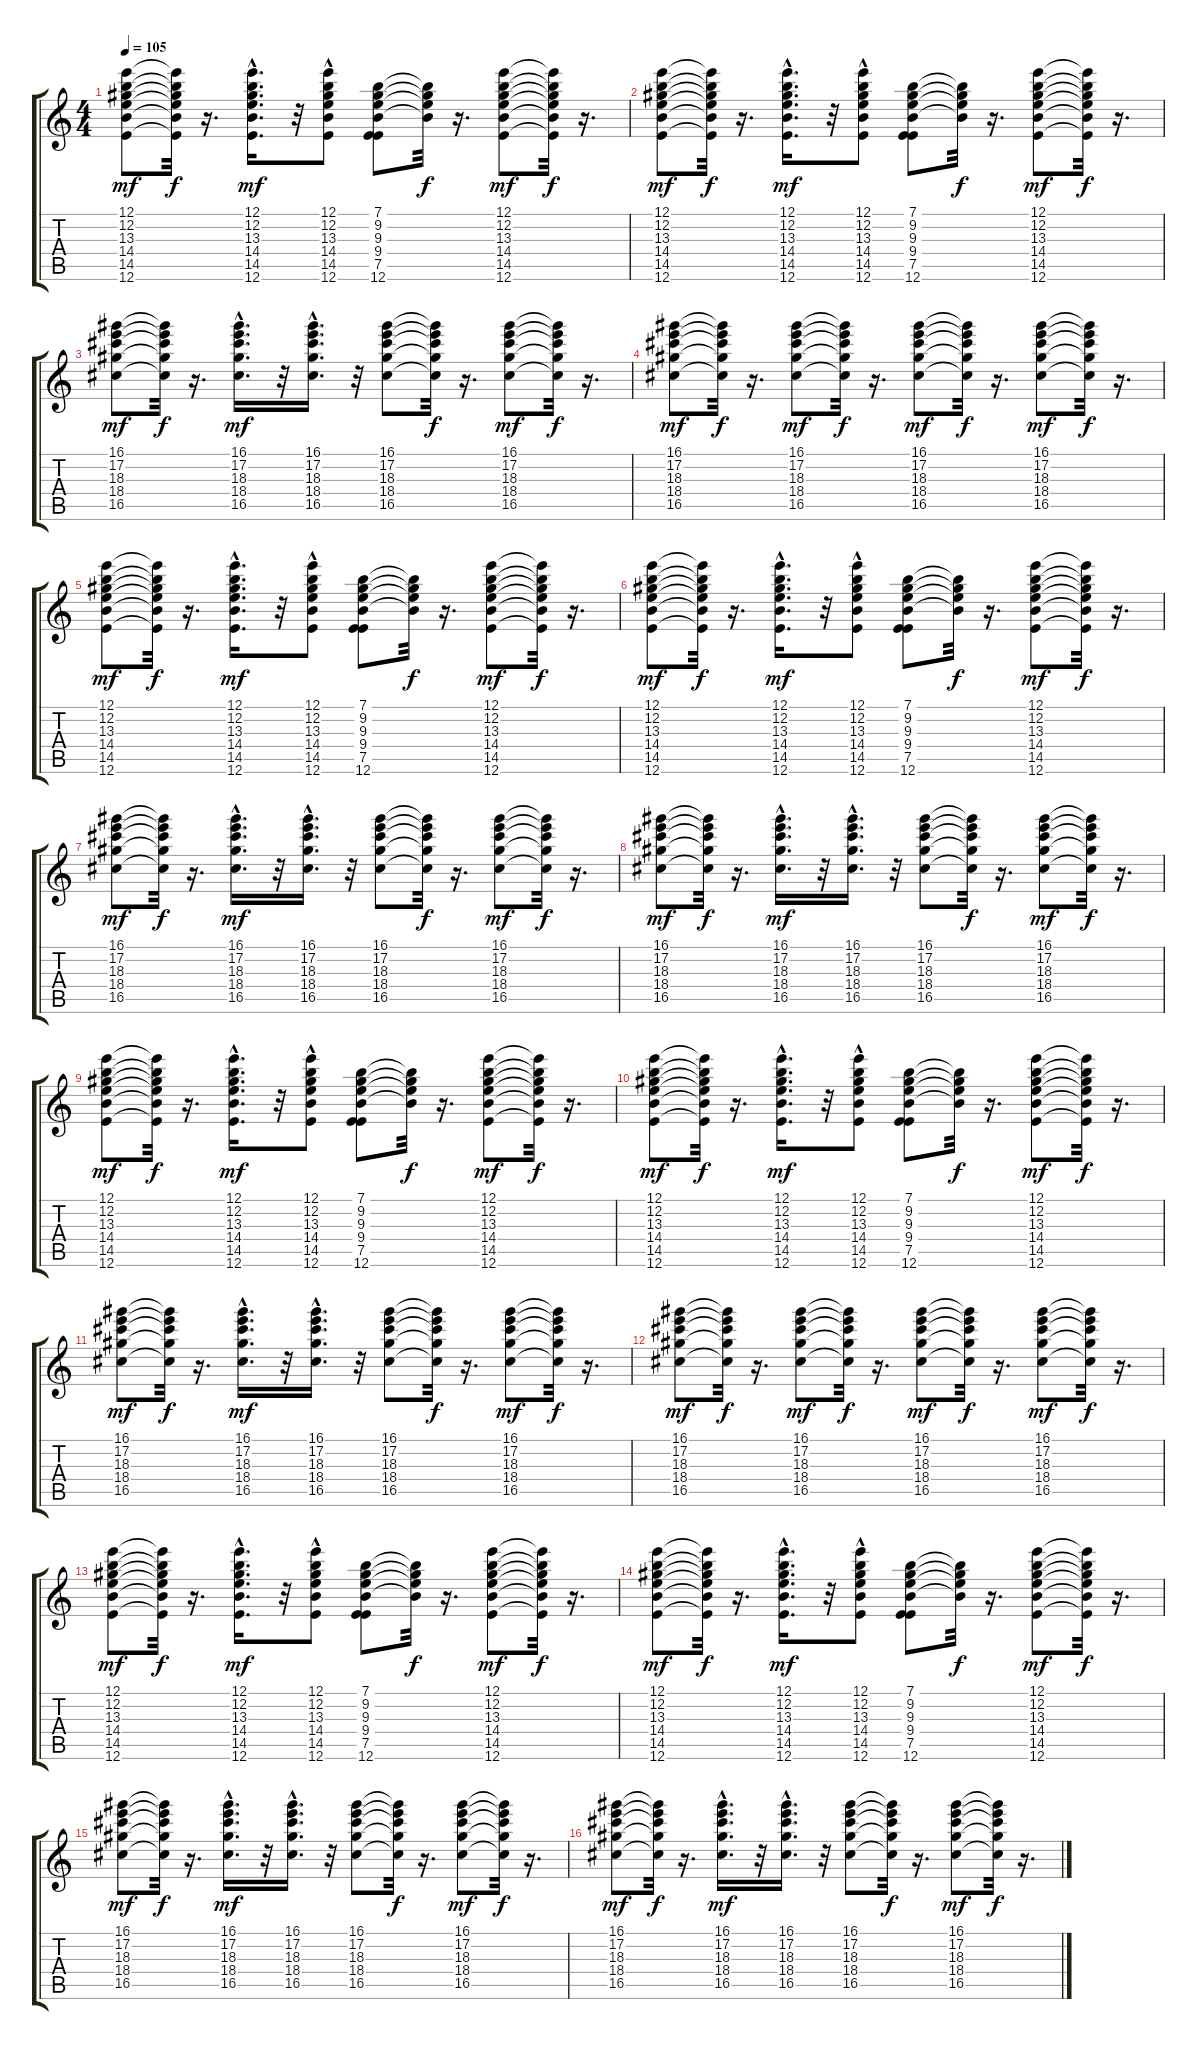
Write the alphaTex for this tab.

\track "" {instrument acousticguitarsteel}
\staff {score tabs}
\tuning (E4 B3 G3 D3 A2 E2) {hide}
\ts (4 4)
\tempo 105
\clef g2
\ks c
(12.1 12.2 13.3 14.4 14.5 12.6).8{dy mf} (12.1{t} 12.2{t} 13.3{t} 14.4{t} 14.5{t} 12.6{t}).32{dy f} r.16{d} (12.1{hac} 12.2{hac} 13.3{hac} 14.4{hac} 14.5{hac} 12.6{hac}).16{d dy mf} r.32 (12.1 12.2{hac} 13.3{hac} 14.4{hac} 14.5{hac} 12.6{hac}).8 (7.1 9.2 9.3 9.4 7.5 12.6).8 (7.1{t} 9.2{t} 9.3{t} 9.4{t}).32{dy f} r.16{d} (12.1 12.2 13.3 14.4 14.5 12.6).8{dy mf} (12.1{t} 12.2{t} 13.3{t} 14.4{t} 14.5{t} 12.6{t}).32{dy f} r.16{d} |
(12.1 12.2 13.3 14.4 14.5 12.6).8{dy mf} (12.1{t} 12.2{t} 13.3{t} 14.4{t} 14.5{t} 12.6{t}).32{dy f} r.16{d} (12.1{hac} 12.2{hac} 13.3{hac} 14.4{hac} 14.5{hac} 12.6{hac}).16{d dy mf} r.32 (12.1 12.2{hac} 13.3{hac} 14.4{hac} 14.5{hac} 12.6{hac}).8 (7.1 9.2 9.3 9.4 7.5 12.6).8 (7.1{t} 9.2{t} 9.3{t} 9.4{t}).32{dy f} r.16{d} (12.1 12.2 13.3 14.4 14.5 12.6).8{dy mf} (12.1{t} 12.2{t} 13.3{t} 14.4{t} 14.5{t} 12.6{t}).32{dy f} r.16{d} |
(16.1 17.2 18.3 18.4 16.5).8{dy mf} (16.1{t} 17.2{t} 18.3{t} 18.4{t} 16.5{t}).32{dy f} r.16{d} (16.1{hac} 17.2{hac} 18.3{hac} 18.4{hac} 16.5{hac}).16{d dy mf} r.32 (16.1{hac} 17.2{hac} 18.3{hac} 18.4{hac} 16.5{hac}).16{d} r.32 (16.1 17.2 18.3 18.4 16.5).8 (16.1{t} 17.2{t} 18.3{t} 18.4{t} 16.5{t}).32{dy f} r.16{d} (16.1 17.2 18.3 18.4 16.5).8{dy mf} (16.1{t} 17.2{t} 18.3{t} 18.4{t} 16.5{t}).32{dy f} r.16{d} |
(16.1 17.2 18.3 18.4 16.5).8{dy mf} (16.1{t} 17.2{t} 18.3{t} 18.4{t} 16.5{t}).32{dy f} r.16{d} (16.1 17.2 18.3 18.4 16.5).8{dy mf} (16.1{t} 17.2{t} 18.3{t} 18.4{t} 16.5{t}).32{dy f} r.16{d} (16.1 17.2 18.3 18.4 16.5).8{dy mf} (16.1{t} 17.2{t} 18.3{t} 18.4{t} 16.5{t}).32{dy f} r.16{d} (16.1 17.2 18.3 18.4 16.5).8{dy mf} (16.1{t} 17.2{t} 18.3{t} 18.4{t} 16.5{t}).32{dy f} r.16{d} |
(12.1 12.2 13.3 14.4 14.5 12.6).8{dy mf} (12.1{t} 12.2{t} 13.3{t} 14.4{t} 14.5{t} 12.6{t}).32{dy f} r.16{d} (12.1{hac} 12.2{hac} 13.3{hac} 14.4{hac} 14.5{hac} 12.6{hac}).16{d dy mf} r.32 (12.1 12.2{hac} 13.3{hac} 14.4{hac} 14.5{hac} 12.6{hac}).8 (7.1 9.2 9.3 9.4 7.5 12.6).8 (7.1{t} 9.2{t} 9.3{t} 9.4{t}).32{dy f} r.16{d} (12.1 12.2 13.3 14.4 14.5 12.6).8{dy mf} (12.1{t} 12.2{t} 13.3{t} 14.4{t} 14.5{t} 12.6{t}).32{dy f} r.16{d} |
(12.1 12.2 13.3 14.4 14.5 12.6).8{dy mf} (12.1{t} 12.2{t} 13.3{t} 14.4{t} 14.5{t} 12.6{t}).32{dy f} r.16{d} (12.1{hac} 12.2{hac} 13.3{hac} 14.4{hac} 14.5{hac} 12.6{hac}).16{d dy mf} r.32 (12.1 12.2{hac} 13.3{hac} 14.4{hac} 14.5{hac} 12.6{hac}).8 (7.1 9.2 9.3 9.4 7.5 12.6).8 (7.1{t} 9.2{t} 9.3{t} 9.4{t}).32{dy f} r.16{d} (12.1 12.2 13.3 14.4 14.5 12.6).8{dy mf} (12.1{t} 12.2{t} 13.3{t} 14.4{t} 14.5{t} 12.6{t}).32{dy f} r.16{d} |
(16.1 17.2 18.3 18.4 16.5).8{dy mf} (16.1{t} 17.2{t} 18.3{t} 18.4{t} 16.5{t}).32{dy f} r.16{d} (16.1{hac} 17.2{hac} 18.3{hac} 18.4{hac} 16.5{hac}).16{d dy mf} r.32 (16.1{hac} 17.2{hac} 18.3{hac} 18.4{hac} 16.5{hac}).16{d} r.32 (16.1 17.2 18.3 18.4 16.5).8 (16.1{t} 17.2{t} 18.3{t} 18.4{t} 16.5{t}).32{dy f} r.16{d} (16.1 17.2 18.3 18.4 16.5).8{dy mf} (16.1{t} 17.2{t} 18.3{t} 18.4{t} 16.5{t}).32{dy f} r.16{d} |
(16.1 17.2 18.3 18.4 16.5).8{dy mf} (16.1{t} 17.2{t} 18.3{t} 18.4{t} 16.5{t}).32{dy f} r.16{d} (16.1{hac} 17.2{hac} 18.3{hac} 18.4{hac} 16.5{hac}).16{d dy mf} r.32 (16.1{hac} 17.2{hac} 18.3{hac} 18.4{hac} 16.5{hac}).16{d} r.32 (16.1 17.2 18.3 18.4 16.5).8 (16.1{t} 17.2{t} 18.3{t} 18.4{t} 16.5{t}).32{dy f} r.16{d} (16.1 17.2 18.3 18.4 16.5).8{dy mf} (16.1{t} 17.2{t} 18.3{t} 18.4{t} 16.5{t}).32{dy f} r.16{d} |
(12.1 12.2 13.3 14.4 14.5 12.6).8{dy mf} (12.1{t} 12.2{t} 13.3{t} 14.4{t} 14.5{t} 12.6{t}).32{dy f} r.16{d} (12.1{hac} 12.2{hac} 13.3{hac} 14.4{hac} 14.5{hac} 12.6{hac}).16{d dy mf} r.32 (12.1 12.2{hac} 13.3{hac} 14.4{hac} 14.5{hac} 12.6{hac}).8 (7.1 9.2 9.3 9.4 7.5 12.6).8 (7.1{t} 9.2{t} 9.3{t} 9.4{t}).32{dy f} r.16{d} (12.1 12.2 13.3 14.4 14.5 12.6).8{dy mf} (12.1{t} 12.2{t} 13.3{t} 14.4{t} 14.5{t} 12.6{t}).32{dy f} r.16{d} |
(12.1 12.2 13.3 14.4 14.5 12.6).8{dy mf} (12.1{t} 12.2{t} 13.3{t} 14.4{t} 14.5{t} 12.6{t}).32{dy f} r.16{d} (12.1{hac} 12.2{hac} 13.3{hac} 14.4{hac} 14.5{hac} 12.6{hac}).16{d dy mf} r.32 (12.1 12.2{hac} 13.3{hac} 14.4{hac} 14.5{hac} 12.6{hac}).8 (7.1 9.2 9.3 9.4 7.5 12.6).8 (7.1{t} 9.2{t} 9.3{t} 9.4{t}).32{dy f} r.16{d} (12.1 12.2 13.3 14.4 14.5 12.6).8{dy mf} (12.1{t} 12.2{t} 13.3{t} 14.4{t} 14.5{t} 12.6{t}).32{dy f} r.16{d} |
(16.1 17.2 18.3 18.4 16.5).8{dy mf} (16.1{t} 17.2{t} 18.3{t} 18.4{t} 16.5{t}).32{dy f} r.16{d} (16.1{hac} 17.2{hac} 18.3{hac} 18.4{hac} 16.5{hac}).16{d dy mf} r.32 (16.1{hac} 17.2{hac} 18.3{hac} 18.4{hac} 16.5{hac}).16{d} r.32 (16.1 17.2 18.3 18.4 16.5).8 (16.1{t} 17.2{t} 18.3{t} 18.4{t} 16.5{t}).32{dy f} r.16{d} (16.1 17.2 18.3 18.4 16.5).8{dy mf} (16.1{t} 17.2{t} 18.3{t} 18.4{t} 16.5{t}).32{dy f} r.16{d} |
(16.1 17.2 18.3 18.4 16.5).8{dy mf} (16.1{t} 17.2{t} 18.3{t} 18.4{t} 16.5{t}).32{dy f} r.16{d} (16.1 17.2 18.3 18.4 16.5).8{dy mf} (16.1{t} 17.2{t} 18.3{t} 18.4{t} 16.5{t}).32{dy f} r.16{d} (16.1 17.2 18.3 18.4 16.5).8{dy mf} (16.1{t} 17.2{t} 18.3{t} 18.4{t} 16.5{t}).32{dy f} r.16{d} (16.1 17.2 18.3 18.4 16.5).8{dy mf} (16.1{t} 17.2{t} 18.3{t} 18.4{t} 16.5{t}).32{dy f} r.16{d} |
(12.1 12.2 13.3 14.4 14.5 12.6).8{dy mf} (12.1{t} 12.2{t} 13.3{t} 14.4{t} 14.5{t} 12.6{t}).32{dy f} r.16{d} (12.1{hac} 12.2{hac} 13.3{hac} 14.4{hac} 14.5{hac} 12.6{hac}).16{d dy mf} r.32 (12.1 12.2{hac} 13.3{hac} 14.4{hac} 14.5{hac} 12.6{hac}).8 (7.1 9.2 9.3 9.4 7.5 12.6).8 (7.1{t} 9.2{t} 9.3{t} 9.4{t}).32{dy f} r.16{d} (12.1 12.2 13.3 14.4 14.5 12.6).8{dy mf} (12.1{t} 12.2{t} 13.3{t} 14.4{t} 14.5{t} 12.6{t}).32{dy f} r.16{d} |
(12.1 12.2 13.3 14.4 14.5 12.6).8{dy mf} (12.1{t} 12.2{t} 13.3{t} 14.4{t} 14.5{t} 12.6{t}).32{dy f} r.16{d} (12.1{hac} 12.2{hac} 13.3{hac} 14.4{hac} 14.5{hac} 12.6{hac}).16{d dy mf} r.32 (12.1 12.2{hac} 13.3{hac} 14.4{hac} 14.5{hac} 12.6{hac}).8 (7.1 9.2 9.3 9.4 7.5 12.6).8 (7.1{t} 9.2{t} 9.3{t} 9.4{t}).32{dy f} r.16{d} (12.1 12.2 13.3 14.4 14.5 12.6).8{dy mf} (12.1{t} 12.2{t} 13.3{t} 14.4{t} 14.5{t} 12.6{t}).32{dy f} r.16{d} |
(16.1 17.2 18.3 18.4 16.5).8{dy mf} (16.1{t} 17.2{t} 18.3{t} 18.4{t} 16.5{t}).32{dy f} r.16{d} (16.1{hac} 17.2{hac} 18.3{hac} 18.4{hac} 16.5{hac}).16{d dy mf} r.32 (16.1{hac} 17.2{hac} 18.3{hac} 18.4{hac} 16.5{hac}).16{d} r.32 (16.1 17.2 18.3 18.4 16.5).8 (16.1{t} 17.2{t} 18.3{t} 18.4{t} 16.5{t}).32{dy f} r.16{d} (16.1 17.2 18.3 18.4 16.5).8{dy mf} (16.1{t} 17.2{t} 18.3{t} 18.4{t} 16.5{t}).32{dy f} r.16{d} |
(16.1 17.2 18.3 18.4 16.5).8{dy mf} (16.1{t} 17.2{t} 18.3{t} 18.4{t} 16.5{t}).32{dy f} r.16{d} (16.1{hac} 17.2{hac} 18.3{hac} 18.4{hac} 16.5{hac}).16{d dy mf} r.32 (16.1{hac} 17.2{hac} 18.3{hac} 18.4{hac} 16.5{hac}).16{d} r.32 (16.1 17.2 18.3 18.4 16.5).8 (16.1{t} 17.2{t} 18.3{t} 18.4{t} 16.5{t}).32{dy f} r.16{d} (16.1 17.2 18.3 18.4 16.5).8{dy mf} (16.1{t} 17.2{t} 18.3{t} 18.4{t} 16.5{t}).32{dy f} r.16{d}
